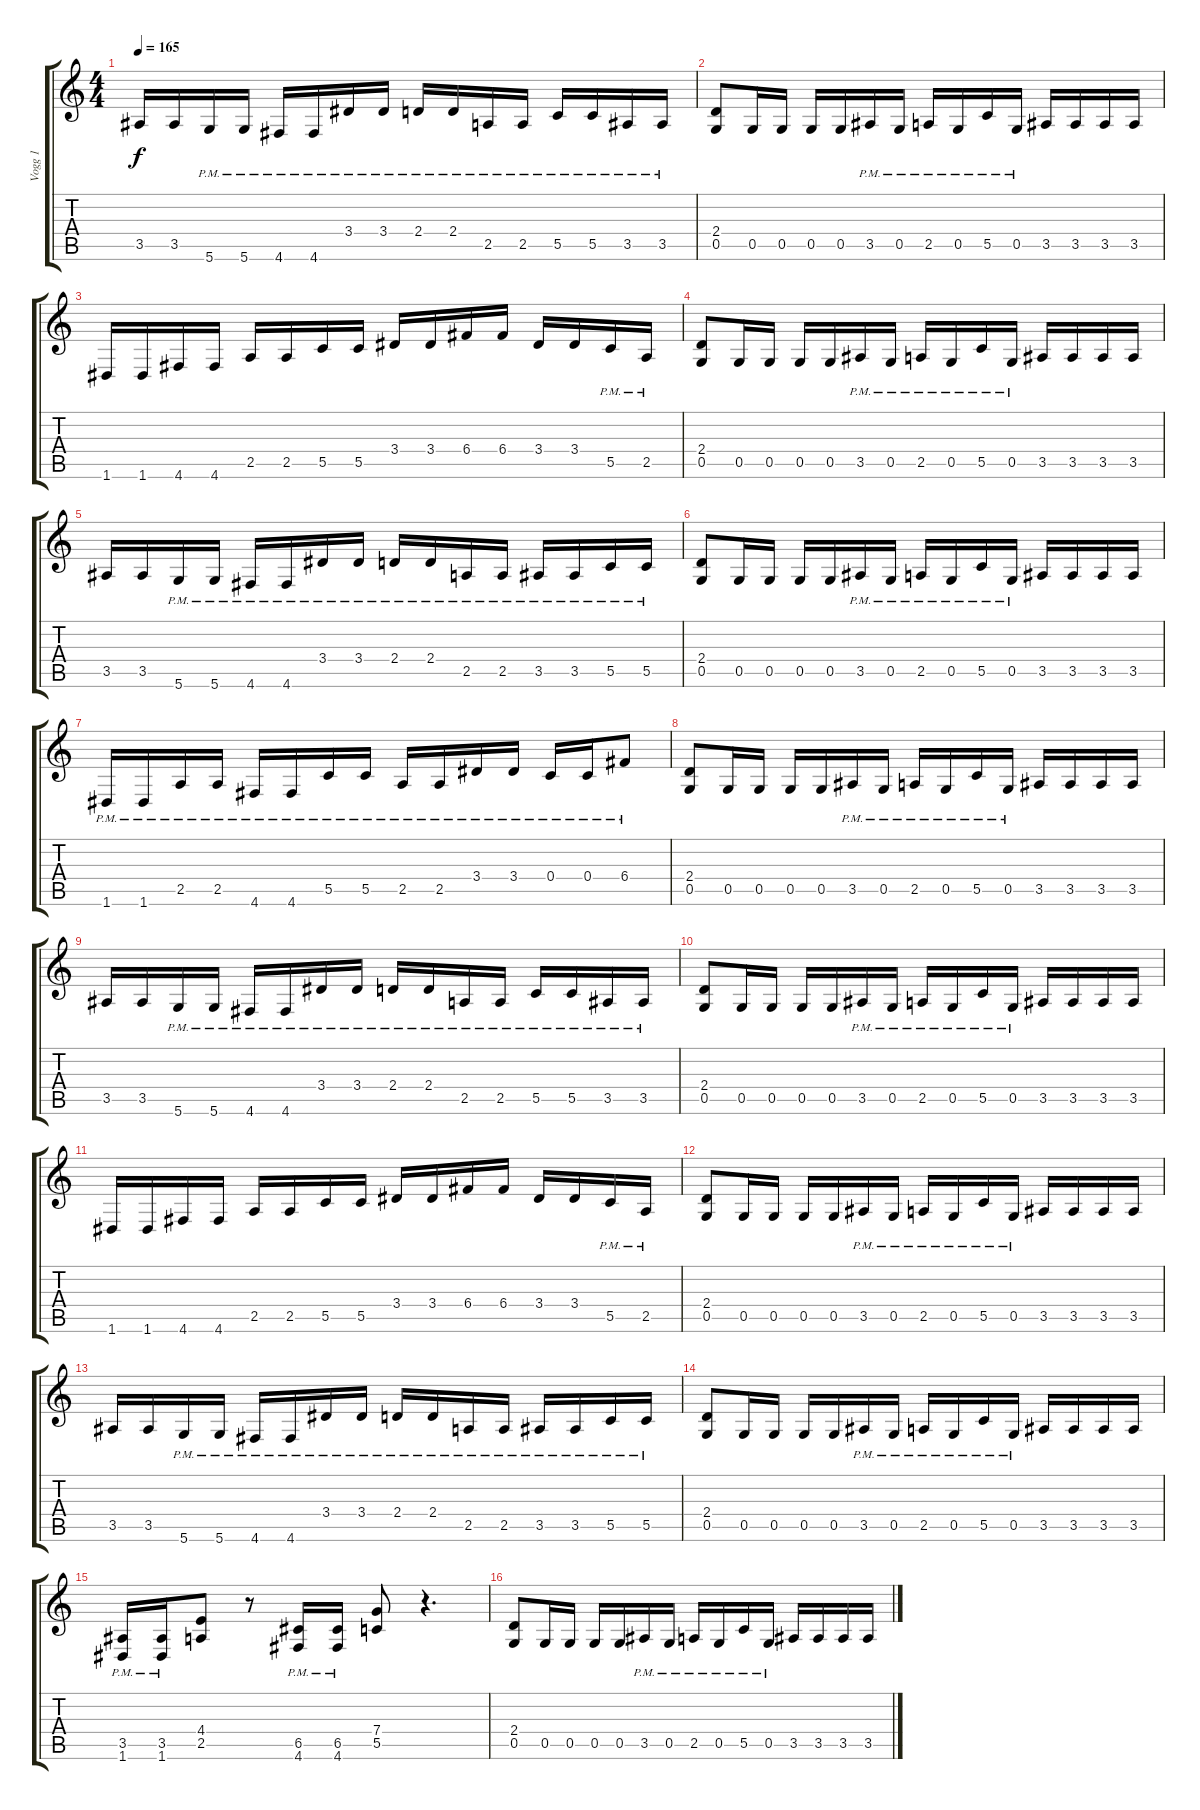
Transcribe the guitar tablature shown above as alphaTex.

\track ("Vogg 1" "Vogg 1") {instrument distortionguitar}
\staff {score tabs}
\tuning (D4 A3 F3 C3 G2 D2) {hide}
\ts (4 4)
\tempo 165
\clef g2
\ks c
3.5.16{dy f} 3.5.16 5.6{pm}.16 5.6{pm}.16 4.6{pm}.16 4.6{pm}.16 3.4{pm}.16 3.4{pm}.16 2.4{pm}.16 2.4{pm}.16 2.5{pm}.16 2.5{pm}.16 5.5{pm}.16 5.5{pm}.16 3.5{pm}.16 3.5{pm}.16 |
(2.4 0.5).8 0.5.16 0.5.16 0.5.16 0.5.16 3.5{pm}.16 0.5{pm}.16 2.5{pm}.16 0.5{pm}.16 5.5{pm}.16 0.5{pm}.16 3.5.16 3.5.16 3.5.16 3.5.16 |
1.6.16 1.6.16 4.6.16 4.6.16 2.5.16 2.5.16 5.5.16 5.5.16 3.4.16 3.4.16 6.4.16 6.4.16 3.4.16 3.4.16 5.5{pm}.16 2.5{pm}.16 |
(2.4 0.5).8 0.5.16 0.5.16 0.5.16 0.5.16 3.5{pm}.16 0.5{pm}.16 2.5{pm}.16 0.5{pm}.16 5.5{pm}.16 0.5{pm}.16 3.5.16 3.5.16 3.5.16 3.5.16 |
3.5.16 3.5.16 5.6{pm}.16 5.6{pm}.16 4.6{pm}.16 4.6{pm}.16 3.4{pm}.16 3.4{pm}.16 2.4{pm}.16 2.4{pm}.16 2.5{pm}.16 2.5{pm}.16 3.5{pm}.16 3.5{pm}.16 5.5{pm}.16 5.5{pm}.16 |
(2.4 0.5).8 0.5.16 0.5.16 0.5.16 0.5.16 3.5{pm}.16 0.5{pm}.16 2.5{pm}.16 0.5{pm}.16 5.5{pm}.16 0.5{pm}.16 3.5.16 3.5.16 3.5.16 3.5.16 |
1.6{pm}.16 1.6{pm}.16 2.5{pm}.16 2.5{pm}.16 4.6{pm}.16 4.6{pm}.16 5.5{pm}.16 5.5{pm}.16 2.5{pm}.16 2.5{pm}.16 3.4{pm}.16 3.4{pm}.16 0.4{pm}.16 0.4{pm}.16 6.4{pm}.8 |
(2.4 0.5).8 0.5.16 0.5.16 0.5.16 0.5.16 3.5{pm}.16 0.5{pm}.16 2.5{pm}.16 0.5{pm}.16 5.5{pm}.16 0.5{pm}.16 3.5.16 3.5.16 3.5.16 3.5.16 |
3.5.16 3.5.16 5.6{pm}.16 5.6{pm}.16 4.6{pm}.16 4.6{pm}.16 3.4{pm}.16 3.4{pm}.16 2.4{pm}.16 2.4{pm}.16 2.5{pm}.16 2.5{pm}.16 5.5{pm}.16 5.5{pm}.16 3.5{pm}.16 3.5{pm}.16 |
(2.4 0.5).8 0.5.16 0.5.16 0.5.16 0.5.16 3.5{pm}.16 0.5{pm}.16 2.5{pm}.16 0.5{pm}.16 5.5{pm}.16 0.5{pm}.16 3.5.16 3.5.16 3.5.16 3.5.16 |
1.6.16 1.6.16 4.6.16 4.6.16 2.5.16 2.5.16 5.5.16 5.5.16 3.4.16 3.4.16 6.4.16 6.4.16 3.4.16 3.4.16 5.5{pm}.16 2.5{pm}.16 |
(2.4 0.5).8 0.5.16 0.5.16 0.5.16 0.5.16 3.5{pm}.16 0.5{pm}.16 2.5{pm}.16 0.5{pm}.16 5.5{pm}.16 0.5{pm}.16 3.5.16 3.5.16 3.5.16 3.5.16 |
3.5.16 3.5.16 5.6{pm}.16 5.6{pm}.16 4.6{pm}.16 4.6{pm}.16 3.4{pm}.16 3.4{pm}.16 2.4{pm}.16 2.4{pm}.16 2.5{pm}.16 2.5{pm}.16 3.5{pm}.16 3.5{pm}.16 5.5{pm}.16 5.5{pm}.16 |
(2.4 0.5).8 0.5.16 0.5.16 0.5.16 0.5.16 3.5{pm}.16 0.5{pm}.16 2.5{pm}.16 0.5{pm}.16 5.5{pm}.16 0.5{pm}.16 3.5.16 3.5.16 3.5.16 3.5.16 |
(3.5{pm} 1.6{pm}).16 (3.5{pm} 1.6{pm}).16 (4.4 2.5).8 r.8 (6.5{pm} 4.6{pm}).16 (6.5{pm} 4.6{pm}).16 (7.4 5.5).8 r.4{d} |
(2.4 0.5).8 0.5.16 0.5.16 0.5.16 0.5.16 3.5{pm}.16 0.5{pm}.16 2.5{pm}.16 0.5{pm}.16 5.5{pm}.16 0.5{pm}.16 3.5.16 3.5.16 3.5.16 3.5.16
